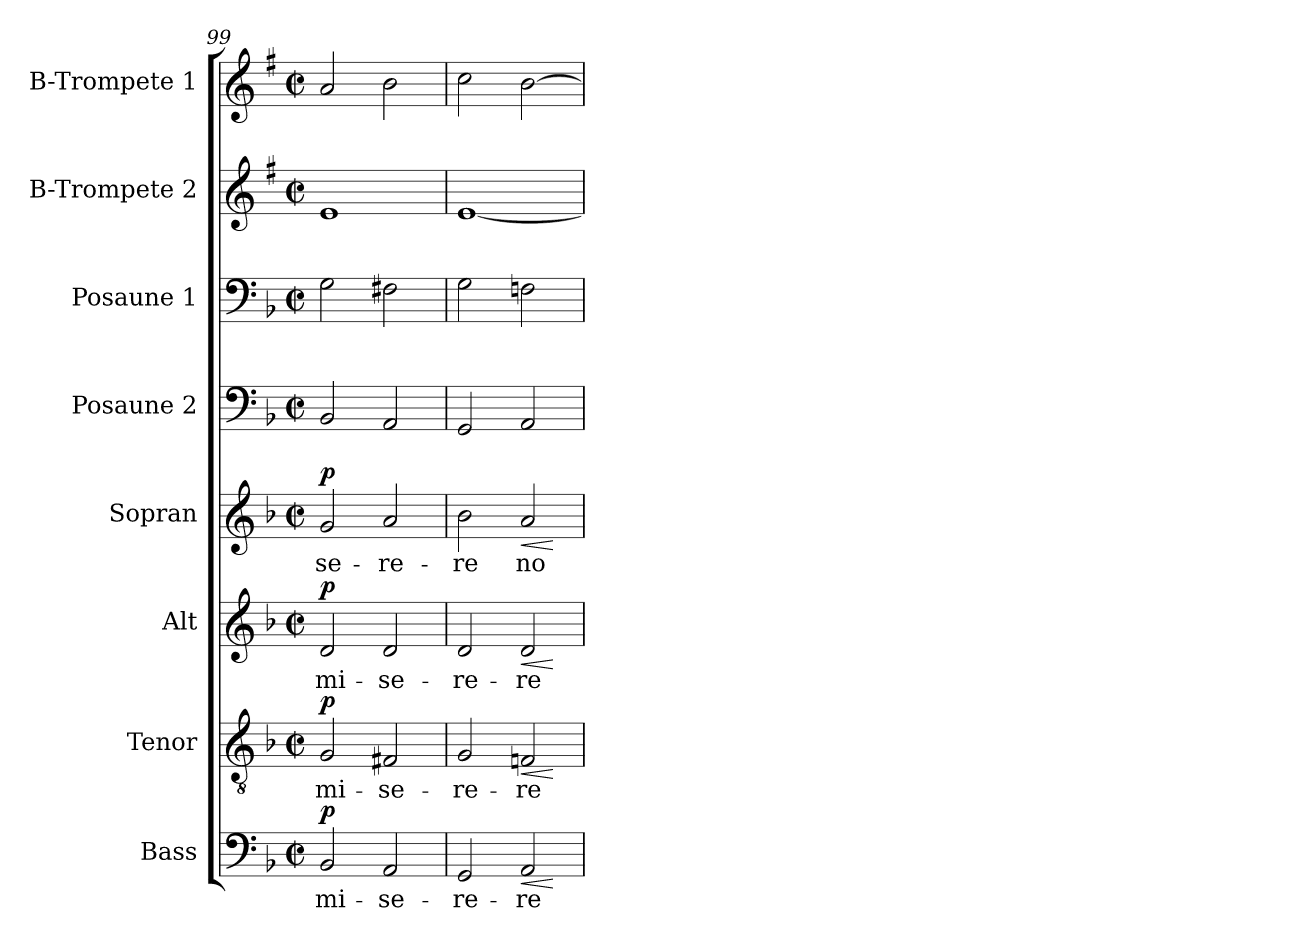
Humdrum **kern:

**kern	**text	**dynam	**kern	**text	**dynam	**kern	**text	**dynam	**kern	**text	**dynam	**kern	**kern	**kern	**kern
*part8	*part8	*part8	*part7	*part7	*part7	*part6	*part6	*part6	*part5	*part5	*part5	*part4	*part3	*part2	*part1
*staff8	*staff8	*staff8	*staff7	*staff7	*staff7	*staff6	*staff6	*staff6	*staff5	*staff5	*staff5	*staff4	*staff3	*staff2	*staff1
*I"Bass	*	*	*I"Tenor	*	*	*I"Alt	*	*	*I"Sopran	*	*	*I"Posaune 2	*I"Posaune 1	*I"B-Trompete 2	*I"B-Trompete 1
*I'B.	*	*	*I'T.	*	*	*I'A.	*	*	*I'S.	*	*	*I'Pos. 2	*I'Pos. 1	*I'B Trp. 2	*I'B Trp. 1
*clefF4	*	*	*clefGv2	*	*	*clefG2	*	*	*clefG2	*	*	*clefF4	*clefF4	*clefG2	*clefG2
*	*	*	*	*	*	*	*	*	*	*	*	*	*	*ITrd1c2	*ITrd1c2
*k[b-]	*	*	*k[b-]	*	*	*k[b-]	*	*	*k[b-]	*	*	*k[b-]	*k[b-]	*k[b-]	*k[b-]
*F:	*	*	*F:	*	*	*F:	*	*	*F:	*	*	*F:	*F:	*F:	*F:
*M2/2	*	*	*M2/2	*	*	*M2/2	*	*	*M2/2	*	*	*M2/2	*M2/2	*M2/2	*M2/2
*met(c|)	*	*	*met(c|)	*	*	*met(c|)	*	*	*met(c|)	*	*	*met(c|)	*met(c|)	*met(c|)	*met(c|)
=99	=99	=99	=99	=99	=99	=99	=99	=99	=99	=99	=99	=99	=99	=99	=99
!	!LO:LY:b	!LO:DY:a	!	!LO:LY:b	!LO:DY:a	!	!LO:LY:b	!LO:DY:a	!	!LO:LY:b	!LO:DY:a	!	!	!	!
2BB-/	mi-	p	2G/	mi-	p	2d/	mi-	p	2g/	-se-	p	2BB-/	2G\	1d	2g/
!	!LO:LY:b	!	!	!LO:LY:b	!	!	!LO:LY:b	!	!	!LO:LY:b	!	!	!	!	!
2AA/	-se-	.	2F#X/	-se-	.	2d/	-se-	.	2a/	-re-	.	2AA/	2F#X\	.	2a\
=100	=100	=100	=100	=100	=100	=100	=100	=100	=100	=100	=100	=100	=100	=100	=100
!	!LO:LY:b	!	!	!LO:LY:b	!	!	!LO:LY:b	!	!	!LO:LY:b	!	!	!	!	!
2GG/	-re-	.	2G/	-re-	.	2d/	-re-	.	2b-\	-re	.	2GG/	2G\	[1d	2b-\
!	!LO:LY:b	!LO:HP:b	!	!LO:LY:b	!LO:HP:b	!	!LO:LY:b	!LO:HP:b	!	!LO:LY:b	!LO:HP:b	!	!	!	!
2AA/	-re	<	2Fn/	-re	<	2d/	-re	<	2a/	no-	<	2AA/	2Fn\	.	[2a\
.	.	[	.	.	[	.	.	[	.	.	[	.	.	.	.
=	=	=	=	=	=	=	=	=	=	=	=	=	=	=	=
*-	*-	*-	*-	*-	*-	*-	*-	*-	*-	*-	*-	*-	*-	*-	*-
